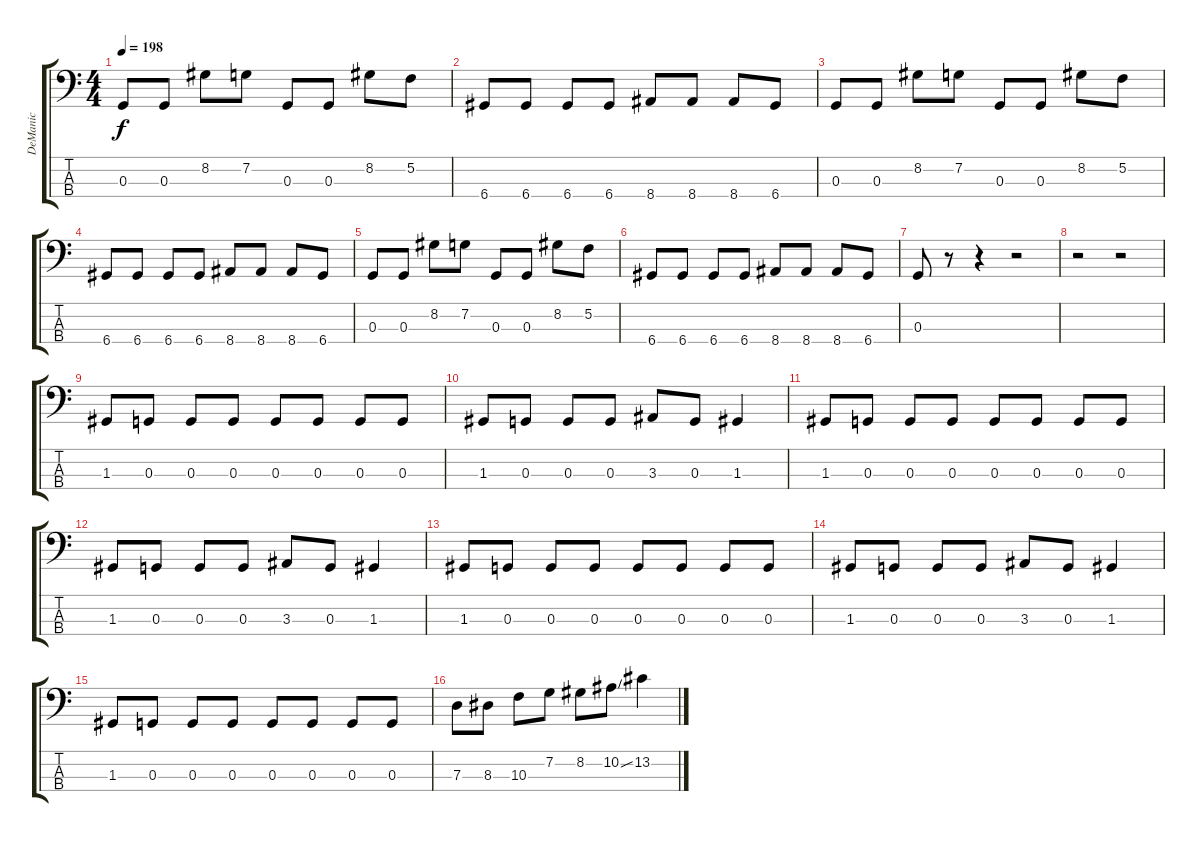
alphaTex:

\track ("DeManic" "DeManic") {instrument electricbassfinger}
\staff {score tabs}
\tuning (F2 C2 G1 D1) {hide}
\ts (4 4)
\tempo 198
\clef f4
\ks c
0.3.8{dy f instrument electricbassfinger} 0.3.8 8.2.8 7.2.8 0.3.8 0.3.8 8.2.8 5.2.8 |
6.4.8 6.4.8 6.4.8 6.4.8 8.4.8 8.4.8 8.4.8 6.4.8 |
0.3.8 0.3.8 8.2.8 7.2.8 0.3.8 0.3.8 8.2.8 5.2.8 |
6.4.8 6.4.8 6.4.8 6.4.8 8.4.8 8.4.8 8.4.8 6.4.8 |
0.3.8 0.3.8 8.2.8 7.2.8 0.3.8 0.3.8 8.2.8 5.2.8 |
6.4.8 6.4.8 6.4.8 6.4.8 8.4.8 8.4.8 8.4.8 6.4.8 |
0.3.8 r.8 r.4 r.2 |
r.2 r.2 |
1.3.8 0.3.8 0.3.8 0.3.8 0.3.8 0.3.8 0.3.8 0.3.8 |
1.3.8 0.3.8 0.3.8 0.3.8 3.3.8 0.3.8 1.3.4 |
1.3.8 0.3.8 0.3.8 0.3.8 0.3.8 0.3.8 0.3.8 0.3.8 |
1.3.8 0.3.8 0.3.8 0.3.8 3.3.8 0.3.8 1.3.4 |
1.3.8 0.3.8 0.3.8 0.3.8 0.3.8 0.3.8 0.3.8 0.3.8 |
1.3.8 0.3.8 0.3.8 0.3.8 3.3.8 0.3.8 1.3.4 |
1.3.8 0.3.8 0.3.8 0.3.8 0.3.8 0.3.8 0.3.8 0.3.8 |
7.3.8 8.3.8 10.3.8 7.2.8 8.2.8 10.2{ss}.8 13.2.4
